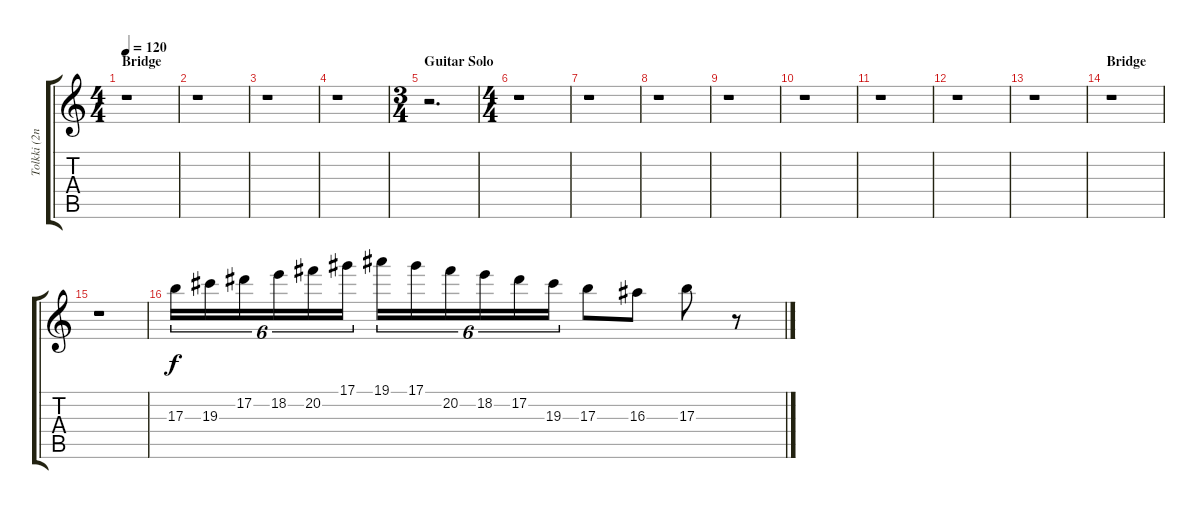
\track ("Tolkki (2nd guitar)" "Tolkki (2n") {instrument overdrivenguitar}
\staff {score tabs}
\tuning (Eb4 Bb3 Gb3 Db3 Ab2 Eb2) {hide}
\ts (4 4)
\section ("" "Bridge")
\tempo 120
\clef g2
\ks c
r.1{dy f} |
r.1 |
r.1 |
r.1 |
\ts (3 4)
\section ("" "Guitar Solo")
r.2{d} |
\ts (4 4)
r.1 |
r.1 |
r.1 |
r.1 |
r.1 |
r.1 |
r.1 |
r.1 |
\section ("" "Bridge")
r.1 |
r.1 |
17.3.16{tu (6 4)} 19.3.16{tu (6 4)} 17.2.16{tu (6 4)} 18.2.16{tu (6 4)} 20.2.16{tu (6 4)} 17.1.16{tu (6 4)} 19.1.16{tu (6 4)} 17.1.16{tu (6 4)} 20.2.16{tu (6 4)} 18.2.16{tu (6 4)} 17.2.16{tu (6 4)} 19.3.16{tu (6 4)} 17.3.8 16.3.8 17.3.8 r.8
